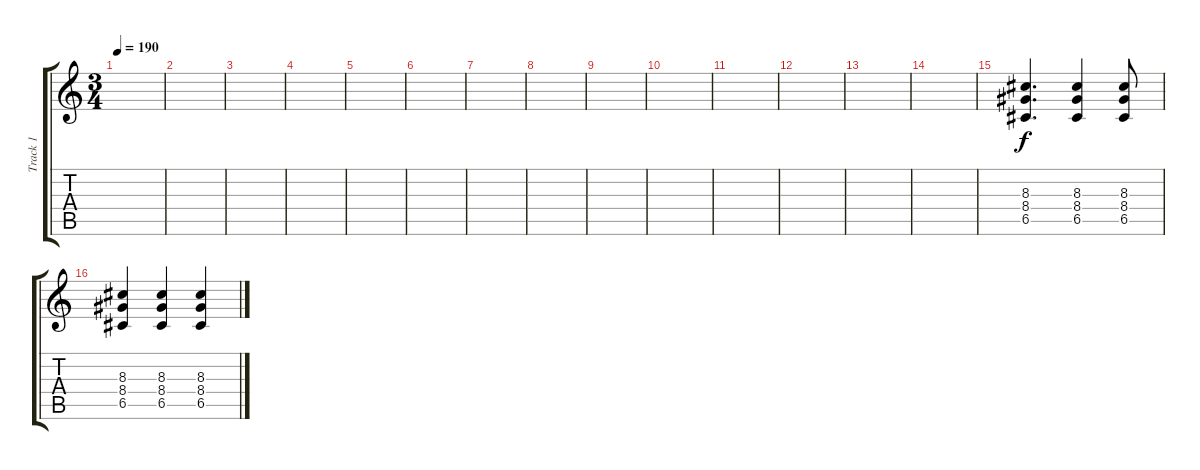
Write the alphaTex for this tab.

\track ("Track 1" "Track 1") {instrument overdrivenguitar}
\staff {score tabs}
\tuning (D4 A3 F3 C3 G2 C2) {hide}
\ts (3 4)
\tempo 190
\clef g2
\ks c
|
|
|
|
|
|
|
|
|
|
|
|
|
|
(8.3 8.4 6.5).4{d} (8.3 8.4 6.5).4 (8.3 8.4 6.5).8 |
(8.3 8.4 6.5).4 (8.3 8.4 6.5).4 (8.3 8.4 6.5).4
